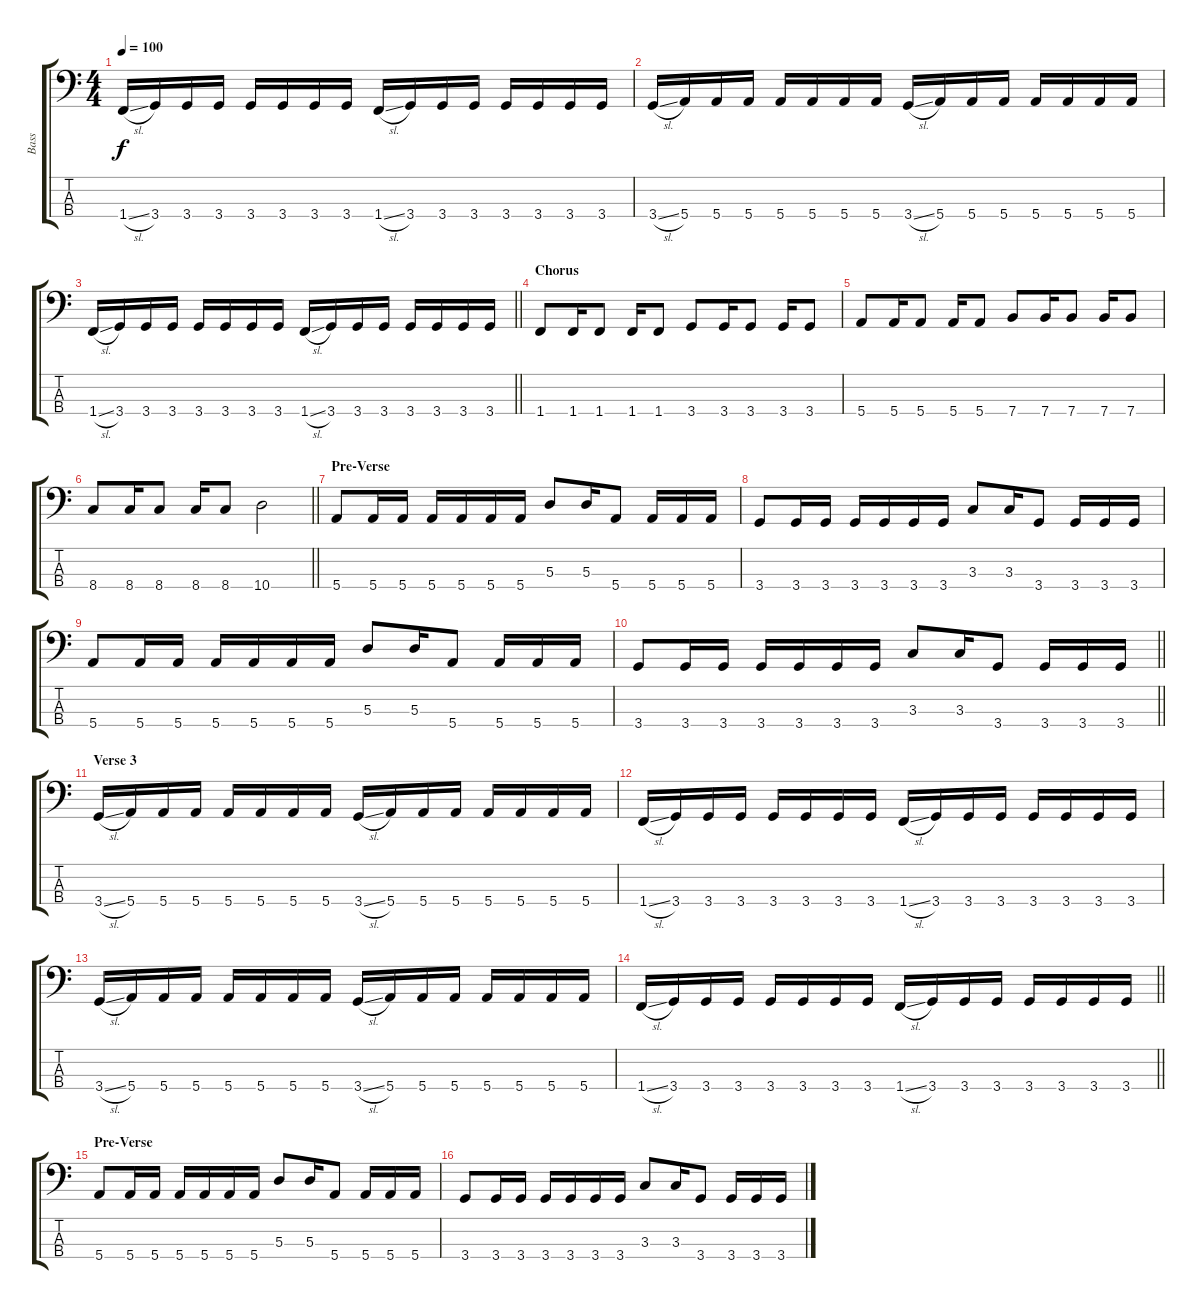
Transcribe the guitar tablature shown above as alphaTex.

\track ("Bass" "Bass") {instrument electricbassfinger}
\staff {score tabs}
\tuning (G2 D2 A1 E1) {hide}
\ts (4 4)
\tempo 100
\clef f4
\ks c
1.4{sl}.16{dy f} 3.4.16 3.4.16 3.4.16 3.4.16 3.4.16 3.4.16 3.4.16 1.4{sl}.16 3.4.16 3.4.16 3.4.16 3.4.16 3.4.16 3.4.16 3.4.16 |
3.4{sl}.16 5.4.16 5.4.16 5.4.16 5.4.16 5.4.16 5.4.16 5.4.16 3.4{sl}.16 5.4.16 5.4.16 5.4.16 5.4.16 5.4.16 5.4.16 5.4.16 |
\barLineRight lightlight
1.4{sl}.16 3.4.16 3.4.16 3.4.16 3.4.16 3.4.16 3.4.16 3.4.16 1.4{sl}.16 3.4.16 3.4.16 3.4.16 3.4.16 3.4.16 3.4.16 3.4.16 |
\section ("" "Chorus")
1.4.8 1.4.16 1.4.8 1.4.16 1.4.8 3.4.8 3.4.16 3.4.8 3.4.16 3.4.8 |
5.4.8 5.4.16 5.4.8 5.4.16 5.4.8 7.4.8 7.4.16 7.4.8 7.4.16 7.4.8 |
\barLineRight lightlight
8.4.8 8.4.16 8.4.8 8.4.16 8.4.8 10.4.2 |
\section ("" "Pre-Verse")
5.4.8 5.4.16 5.4.16 5.4.16 5.4.16 5.4.16 5.4.16 5.3.8 5.3.16 5.4.8 5.4.16 5.4.16 5.4.16 |
3.4.8 3.4.16 3.4.16 3.4.16 3.4.16 3.4.16 3.4.16 3.3.8 3.3.16 3.4.8 3.4.16 3.4.16 3.4.16 |
5.4.8 5.4.16 5.4.16 5.4.16 5.4.16 5.4.16 5.4.16 5.3.8 5.3.16 5.4.8 5.4.16 5.4.16 5.4.16 |
\barLineRight lightlight
3.4.8 3.4.16 3.4.16 3.4.16 3.4.16 3.4.16 3.4.16 3.3.8 3.3.16 3.4.8 3.4.16 3.4.16 3.4.16 |
\section ("" "Verse 3")
3.4{sl}.16 5.4.16 5.4.16 5.4.16 5.4.16 5.4.16 5.4.16 5.4.16 3.4{sl}.16 5.4.16 5.4.16 5.4.16 5.4.16 5.4.16 5.4.16 5.4.16 |
1.4{sl}.16 3.4.16 3.4.16 3.4.16 3.4.16 3.4.16 3.4.16 3.4.16 1.4{sl}.16 3.4.16 3.4.16 3.4.16 3.4.16 3.4.16 3.4.16 3.4.16 |
3.4{sl}.16 5.4.16 5.4.16 5.4.16 5.4.16 5.4.16 5.4.16 5.4.16 3.4{sl}.16 5.4.16 5.4.16 5.4.16 5.4.16 5.4.16 5.4.16 5.4.16 |
\barLineRight lightlight
1.4{sl}.16 3.4.16 3.4.16 3.4.16 3.4.16 3.4.16 3.4.16 3.4.16 1.4{sl}.16 3.4.16 3.4.16 3.4.16 3.4.16 3.4.16 3.4.16 3.4.16 |
\section ("" "Pre-Verse")
5.4.8 5.4.16 5.4.16 5.4.16 5.4.16 5.4.16 5.4.16 5.3.8 5.3.16 5.4.8 5.4.16 5.4.16 5.4.16 |
3.4.8 3.4.16 3.4.16 3.4.16 3.4.16 3.4.16 3.4.16 3.3.8 3.3.16 3.4.8 3.4.16 3.4.16 3.4.16
